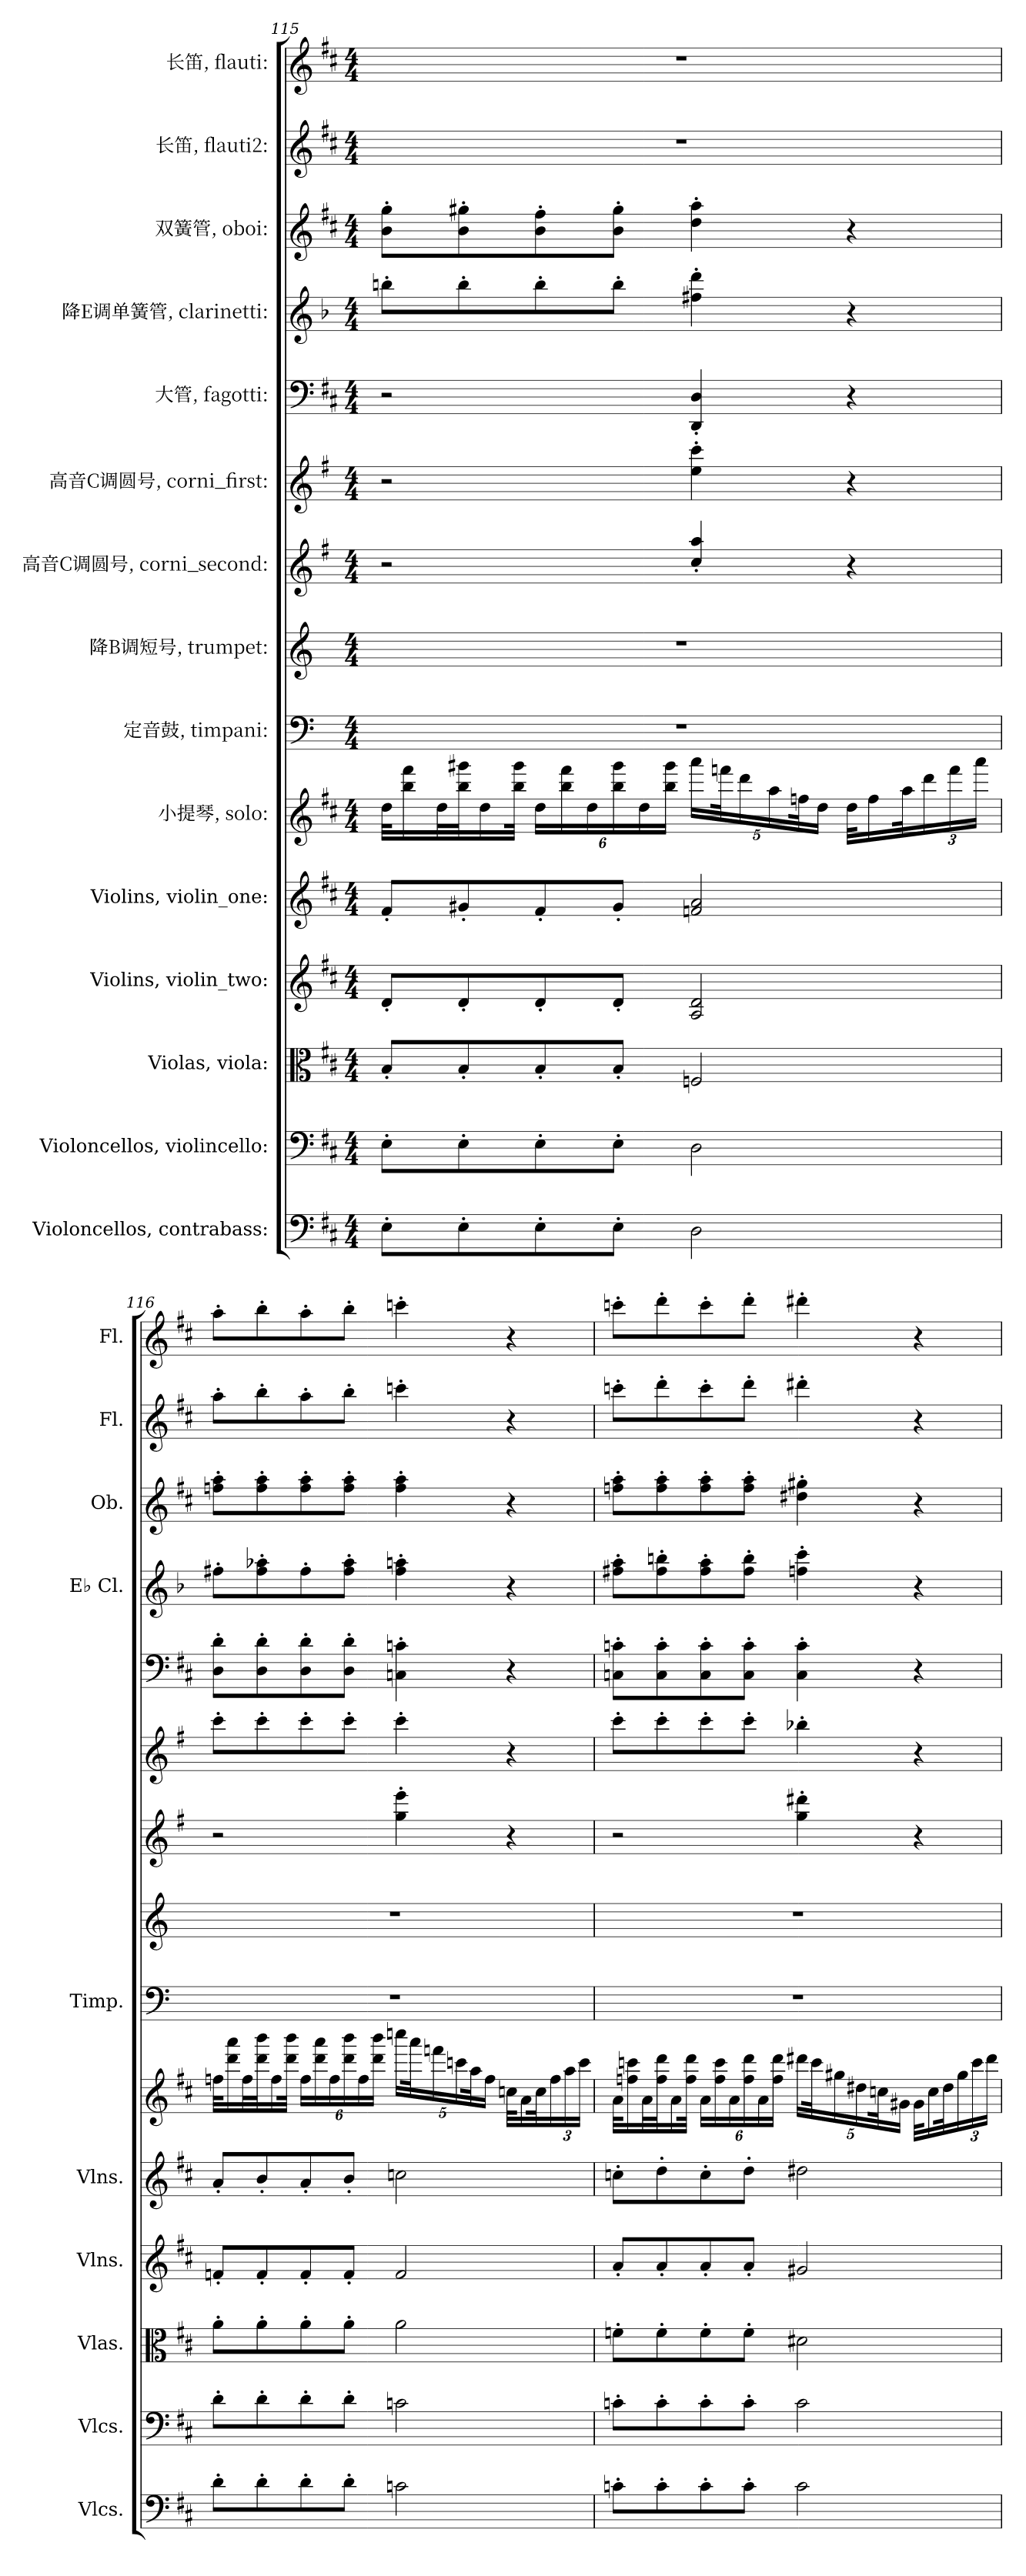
**kern	**kern	**kern	**kern	**kern	**kern	**kern	**kern	**kern	**kern	**kern	**kern	**kern	**kern	**kern
*part15	*part14	*part13	*part12	*part11	*part10	*part9	*part8	*part7	*part6	*part5	*part4	*part3	*part2	*part1
*staff15	*staff14	*staff13	*staff12	*staff11	*staff10	*staff9	*staff8	*staff7	*staff6	*staff5	*staff4	*staff3	*staff2	*staff1
*I"Violoncellos, contrabass:	*I"Violoncellos, violincello:	*I"Violas, viola:	*I"Violins, violin_two:	*I"Violins, violin_one:	*I"小提琴, solo:	*I"定音鼓, timpani:	*I"降B调短号, trumpet:	*I"高音C调圆号, corni_second:	*I"高音C调圆号, corni_first:	*I"大管, fagotti:	*I"降E调单簧管, clarinetti:	*I"双簧管, oboi:	*I"长笛, flauti2:	*I"长笛, flauti:
*I'Vlcs.	*I'Vlcs.	*I'Vlas.	*I'Vlns.	*I'Vlns.	*	*I'Timp.	*	*	*	*	*I'E♭ Cl.	*I'Ob.	*I'Fl.	*I'Fl.
!!LO:PB:g=z
*clefF4	*clefF4	*clefC3	*clefG2	*clefG2	*clefG2	*clefF4	*clefG2	*clefG2	*clefG2	*clefF4	*clefG2	*clefG2	*clefG2	*clefG2
*	*	*	*	*	*	*	*ITrd1c2	*ITrd4c7	*ITrd4c7	*	*ITrd-2c-3	*	*	*
*k[f#c#]	*k[f#c#]	*k[f#c#]	*k[f#c#]	*k[f#c#]	*k[f#c#]	*k[]	*k[b-e-]	*k[]	*k[]	*k[f#c#]	*k[b-e-a-d-]	*k[f#c#]	*k[f#c#]	*k[f#c#]
*M4/4	*M4/4	*M4/4	*M4/4	*M4/4	*M4/4	*M4/4	*M4/4	*M4/4	*M4/4	*M4/4	*M4/4	*M4/4	*M4/4	*M4/4
=115	=115	=115	=115	=115	=115	=115	=115	=115	=115	=115	=115	=115	=115	=115
8E'\L	8E'\L	8B'/L	8d'/L	8f#'/L	32dd\KLL	1r	1r	2r	2r	2r	8dddn'\L	8b\' 8gg\'L	1r	1r
.	.	.	.	.	16bb\ 16fff#\	.	.	.	.	.	.	.	.	.
.	.	.	.	.	32dd\L	.	.	.	.	.	.	.	.	.
8E'\	8E'\	8B'/	8d'/	8g#X'/	32bb\ 32ggg#X\J	.	.	.	.	.	8ddd'\	8b\' 8gg#X\'	.	.
.	.	.	.	.	16dd\	.	.	.	.	.	.	.	.	.
.	.	.	.	.	32bb\ 32ggg#\JJk	.	.	.	.	.	.	.	.	.
*	*	*	*	*	*Xbrackettup	*	*	*	*	*	*	*	*	*
8E'\	8E'\	8B'/	8d'/	8f#'/	24dd\LL	.	.	.	.	.	8ddd'\	8b\' 8ff#\'	.	.
.	.	.	.	.	24bb\ 24fff#\	.	.	.	.	.	.	.	.	.
.	.	.	.	.	24dd\	.	.	.	.	.	.	.	.	.
8E'\J	8E'\J	8B'/J	8d'/J	8g#'/J	24bb\ 24ggg#\	.	.	.	.	.	8ddd'\J	8b\' 8gg#\'J	.	.
.	.	.	.	.	24dd\	.	.	.	.	.	.	.	.	.
.	.	.	.	.	24bb\ 24ggg#\JJ	.	.	.	.	.	.	.	.	.
2D\	2D\	2Fn/	2A/ 2d/	2fn/ 2a/	20aaa\LL	.	.	4f/' 4dd/'	4a\' 4ff\'	4DD/' 4D/'	4aan\' 4fff\'	4dd\' 4aa\'	.	.
.	.	.	.	.	40fffn\K	.	.	.	.	.	.	.	.	.
.	.	.	.	.	20ddd\	.	.	.	.	.	.	.	.	.
.	.	.	.	.	20aa\	.	.	.	.	.	.	.	.	.
.	.	.	.	.	40ffn\K	.	.	.	.	.	.	.	.	.
.	.	.	.	.	20dd\JJ	.	.	.	.	.	.	.	.	.
.	.	.	.	.	32dd\KLL	.	.	4r	4r	4r	4r	4r	.	.
.	.	.	.	.	16ff\	.	.	.	.	.	.	.	.	.
.	.	.	.	.	32aa\K	.	.	.	.	.	.	.	.	.
.	.	.	.	.	24ddd\	.	.	.	.	.	.	.	.	.
.	.	.	.	.	24fff\	.	.	.	.	.	.	.	.	.
.	.	.	.	.	24aaa\JJ	.	.	.	.	.	.	.	.	.
!!LO:PB:g=z
=116	=116	=116	=116	=116	=116	=116	=116	=116	=116	=116	=116	=116	=116	=116
8d'\L	8d'\L	8a'\L	8fn'/L	8a'/L	32ffn\KLL	1r	1r	2r	8ff'\L	8D\' 8d\'L	8aan'\L	8ffn\' 8aa\'L	8aa'\L	8aa'\L
.	.	.	.	.	16ddd\ 16aaa\	.	.	.	.	.	.	.	.	.
.	.	.	.	.	32ff\L	.	.	.	.	.	.	.	.	.
8d'\	8d'\	8a'\	8f'/	8b'/	32ddd\ 32bbb\J	.	.	.	8ff'\	8D\' 8d\'	8aa\' 8ccc-X\'	8ff\' 8aa\'	8bb'\	8bb'\
.	.	.	.	.	16ff\	.	.	.	.	.	.	.	.	.
.	.	.	.	.	32ddd\ 32bbb\JJk	.	.	.	.	.	.	.	.	.
8d'\	8d'\	8a'\	8f'/	8a'/	24ff\LL	.	.	.	8ff'\	8D\' 8d\'	8aa'\	8ff\' 8aa\'	8aa'\	8aa'\
.	.	.	.	.	24ddd\ 24aaa\	.	.	.	.	.	.	.	.	.
.	.	.	.	.	24ff\	.	.	.	.	.	.	.	.	.
8d'\J	8d'\J	8a'\J	8f'/J	8b'/J	24ddd\ 24bbb\	.	.	.	8ff'\J	8D\' 8d\'J	8aa\' 8ccc-\'J	8ff\' 8aa\'J	8bb'\J	8bb'\J
.	.	.	.	.	24ff\	.	.	.	.	.	.	.	.	.
.	.	.	.	.	24ddd\ 24bbb\JJ	.	.	.	.	.	.	.	.	.
2cn\	2cn\	2a\	2f/	2ccn\	20ccccn\LL	.	.	4cc\' 4aa\'	4ff'\	4Cn\' 4cn\'	4aa\' 4cccn\'	4ff\' 4aa\'	4cccn'\	4cccn'\
.	.	.	.	.	40aaa\K	.	.	.	.	.	.	.	.	.
.	.	.	.	.	20fffn\	.	.	.	.	.	.	.	.	.
.	.	.	.	.	20cccn\	.	.	.	.	.	.	.	.	.
.	.	.	.	.	40aa\K	.	.	.	.	.	.	.	.	.
.	.	.	.	.	20ff\JJ	.	.	.	.	.	.	.	.	.
.	.	.	.	.	32ccn\KLL	.	.	4r	4r	4r	4r	4r	4r	4r
.	.	.	.	.	16a\	.	.	.	.	.	.	.	.	.
.	.	.	.	.	32cc\K	.	.	.	.	.	.	.	.	.
.	.	.	.	.	24ff\	.	.	.	.	.	.	.	.	.
.	.	.	.	.	24aa\	.	.	.	.	.	.	.	.	.
.	.	.	.	.	24ccc\JJ	.	.	.	.	.	.	.	.	.
!!LO:PB:g=z
=117	=117	=117	=117	=117	=117	=117	=117	=117	=117	=117	=117	=117	=117	=117
8cn'\L	8cn'\L	8fn'\L	8a'/L	8ccn'\L	32a\KLL	1r	1r	2r	8ff'\L	8Cn\' 8cn\'L	8aan\' 8ccc\'L	8ffn\' 8aa\'L	8cccn'\L	8cccn'\L
.	.	.	.	.	16ffn\ 16cccn\	.	.	.	.	.	.	.	.	.
.	.	.	.	.	32a\L	.	.	.	.	.	.	.	.	.
8c'\	8c'\	8f'\	8a'/	8dd'\	32ff\ 32ddd\J	.	.	.	8ff'\	8C\' 8c\'	8aa\' 8dddn\'	8ff\' 8aa\'	8ddd'\	8ddd'\
.	.	.	.	.	16a\	.	.	.	.	.	.	.	.	.
.	.	.	.	.	32ff\ 32ddd\JJk	.	.	.	.	.	.	.	.	.
8c'\	8c'\	8f'\	8a'/	8cc'\	24a\LL	.	.	.	8ff'\	8C\' 8c\'	8aa\' 8ccc\'	8ff\' 8aa\'	8ccc'\	8ccc'\
.	.	.	.	.	24ff\ 24ccc\	.	.	.	.	.	.	.	.	.
.	.	.	.	.	24a\	.	.	.	.	.	.	.	.	.
8c'\J	8c'\J	8f'\J	8a'/J	8dd'\J	24ff\ 24ddd\	.	.	.	8ff'\J	8C\' 8c\'J	8aa\' 8ddd\'J	8ff\' 8aa\'J	8ddd'\J	8ddd'\J
.	.	.	.	.	24a\	.	.	.	.	.	.	.	.	.
.	.	.	.	.	24ff\ 24ddd\JJ	.	.	.	.	.	.	.	.	.
2c\	2c\	2d#X\	2g#X/	2dd#X\	20ddd#X\LL	.	.	4cc\' 4gg#X\'	4ee-X'\	4C\' 4c\'	4aa-X\' 4eee-\'	4dd#X\' 4gg#X\'	4ddd#X'\	4ddd#X'\
.	.	.	.	.	40ccc\K	.	.	.	.	.	.	.	.	.
.	.	.	.	.	20gg#X\	.	.	.	.	.	.	.	.	.
.	.	.	.	.	20dd#X\	.	.	.	.	.	.	.	.	.
.	.	.	.	.	40ccn\K	.	.	.	.	.	.	.	.	.
.	.	.	.	.	20g#X\JJ	.	.	.	.	.	.	.	.	.
.	.	.	.	.	32g#\KLL	.	.	4r	4r	4r	4r	4r	4r	4r
.	.	.	.	.	16cc\	.	.	.	.	.	.	.	.	.
.	.	.	.	.	32dd#\K	.	.	.	.	.	.	.	.	.
.	.	.	.	.	24gg#\	.	.	.	.	.	.	.	.	.
.	.	.	.	.	24ccc\	.	.	.	.	.	.	.	.	.
.	.	.	.	.	24ddd#\JJ	.	.	.	.	.	.	.	.	.
=	=	=	=	=	=	=	=	=	=	=	=	=	=	=
*-	*-	*-	*-	*-	*-	*-	*-	*-	*-	*-	*-	*-	*-	*-
